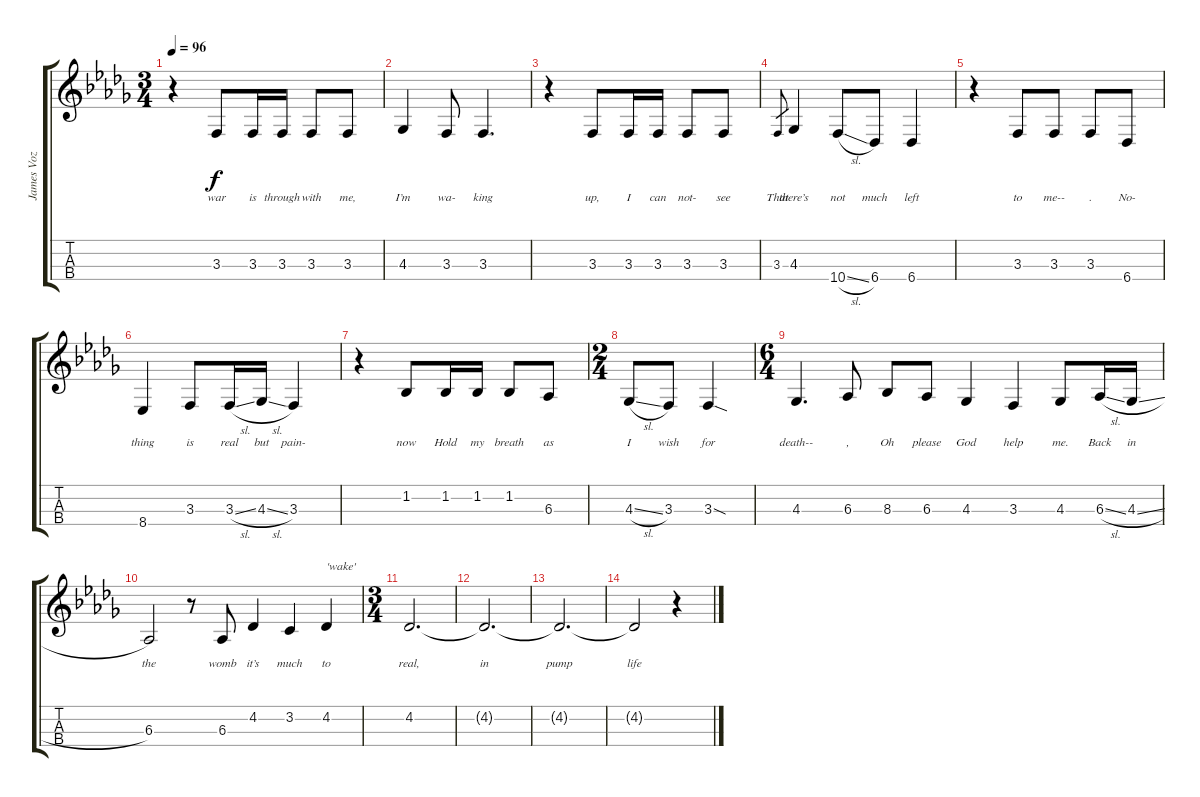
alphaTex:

\track ("James Voz" "James Voz") {instrument harmonica}
\staff {score tabs}
\tuning (E4 A3 D3 G2) {hide}
\ts (3 4)
\tempo 96
\clef g2
\ks bbminor
r.4{dy f} 3.3.8{lyrics (0 "war") lyrics (1 "") lyrics (2 "") lyrics (3 "") lyrics (4 "")} 3.3.16{lyrics (0 "is") lyrics (1 "") lyrics (2 "") lyrics (3 "") lyrics (4 "")} 3.3.16{lyrics (0 "through") lyrics (1 "") lyrics (2 "") lyrics (3 "") lyrics (4 "")} 3.3.8{lyrics (0 "with") lyrics (1 "") lyrics (2 "") lyrics (3 "") lyrics (4 "")} 3.3.8{lyrics (0 "me,") lyrics (1 "") lyrics (2 "") lyrics (3 "") lyrics (4 "")} |
4.3.4{lyrics (0 "I’m") lyrics (1 "") lyrics (2 "") lyrics (3 "") lyrics (4 "")} 3.3.8{lyrics (0 "wa-") lyrics (1 "") lyrics (2 "") lyrics (3 "") lyrics (4 "")} 3.3.4{d lyrics (0 "king") lyrics (1 "") lyrics (2 "") lyrics (3 "") lyrics (4 "")} |
r.4 3.3.8{lyrics (0 "up,") lyrics (1 "") lyrics (2 "") lyrics (3 "") lyrics (4 "")} 3.3.16{lyrics (0 "I") lyrics (1 "") lyrics (2 "") lyrics (3 "") lyrics (4 "")} 3.3.16{lyrics (0 "can") lyrics (1 "") lyrics (2 "") lyrics (3 "") lyrics (4 "")} 3.3.8{lyrics (0 "not-") lyrics (1 "") lyrics (2 "") lyrics (3 "") lyrics (4 "")} 3.3.8{lyrics (0 "see") lyrics (1 "") lyrics (2 "") lyrics (3 "") lyrics (4 "")} |
3.3.8{lyrics (0 "That") lyrics (1 "") lyrics (2 "") lyrics (3 "") lyrics (4 "") gr} 4.3.4{lyrics (0 "there’s") lyrics (1 "") lyrics (2 "") lyrics (3 "") lyrics (4 "")} 10.4{sl}.8{lyrics (0 "not") lyrics (1 "") lyrics (2 "") lyrics (3 "") lyrics (4 "")} 6.4.8{lyrics (0 "much") lyrics (1 "") lyrics (2 "") lyrics (3 "") lyrics (4 "")} 6.4.4{lyrics (0 "left") lyrics (1 "") lyrics (2 "") lyrics (3 "") lyrics (4 "")} |
r.4 3.3.8{lyrics (0 "to") lyrics (1 "") lyrics (2 "") lyrics (3 "") lyrics (4 "")} 3.3.8{lyrics (0 "me--") lyrics (1 "") lyrics (2 "") lyrics (3 "") lyrics (4 "")} 3.3.8{lyrics (0 ".") lyrics (1 "") lyrics (2 "") lyrics (3 "") lyrics (4 "")} 6.4.8{lyrics (0 "No-") lyrics (1 "") lyrics (2 "") lyrics (3 "") lyrics (4 "")} |
8.4.4{lyrics (0 "thing") lyrics (1 "") lyrics (2 "") lyrics (3 "") lyrics (4 "")} 3.3.8{lyrics (0 "is") lyrics (1 "") lyrics (2 "") lyrics (3 "") lyrics (4 "")} 3.3{sl}.16{lyrics (0 "real") lyrics (1 "") lyrics (2 "") lyrics (3 "") lyrics (4 "")} 4.3{sl}.16{lyrics (0 "but") lyrics (1 "") lyrics (2 "") lyrics (3 "") lyrics (4 "")} 3.3.4{lyrics (0 "pain-") lyrics (1 "") lyrics (2 "") lyrics (3 "") lyrics (4 "")} |
r.4 1.2.8{lyrics (0 "now") lyrics (1 "") lyrics (2 "") lyrics (3 "") lyrics (4 "")} 1.2.16{lyrics (0 "Hold") lyrics (1 "") lyrics (2 "") lyrics (3 "") lyrics (4 "")} 1.2.16{lyrics (0 "my") lyrics (1 "") lyrics (2 "") lyrics (3 "") lyrics (4 "")} 1.2.8{lyrics (0 "breath") lyrics (1 "") lyrics (2 "") lyrics (3 "") lyrics (4 "")} 6.3.8{lyrics (0 "as") lyrics (1 "") lyrics (2 "") lyrics (3 "") lyrics (4 "")} |
\ts (2 4)
4.3{sl}.8{lyrics (0 "I") lyrics (1 "") lyrics (2 "") lyrics (3 "") lyrics (4 "")} 3.3.8{lyrics (0 "wish") lyrics (1 "") lyrics (2 "") lyrics (3 "") lyrics (4 "")} 3.3{sod}.4{lyrics (0 "for") lyrics (1 "") lyrics (2 "") lyrics (3 "") lyrics (4 "")} |
\ts (6 4)
4.3.4{d lyrics (0 "death--") lyrics (1 "") lyrics (2 "") lyrics (3 "") lyrics (4 "")} 6.3.8{lyrics (0 ",") lyrics (1 "") lyrics (2 "") lyrics (3 "") lyrics (4 "")} 8.3.8{lyrics (0 "Oh") lyrics (1 "") lyrics (2 "") lyrics (3 "") lyrics (4 "")} 6.3.8{lyrics (0 "please") lyrics (1 "") lyrics (2 "") lyrics (3 "") lyrics (4 "")} 4.3.4{lyrics (0 "God") lyrics (1 "") lyrics (2 "") lyrics (3 "") lyrics (4 "")} 3.3.4{lyrics (0 "help") lyrics (1 "") lyrics (2 "") lyrics (3 "") lyrics (4 "")} 4.3.8{lyrics (0 "me.") lyrics (1 "") lyrics (2 "") lyrics (3 "") lyrics (4 "")} 6.3{sl}.16{lyrics (0 "Back") lyrics (1 "") lyrics (2 "") lyrics (3 "") lyrics (4 "")} 4.3{sl}.16{lyrics (0 "in") lyrics (1 "") lyrics (2 "") lyrics (3 "") lyrics (4 "")} |
6.3.2{lyrics (0 "the") lyrics (1 "") lyrics (2 "") lyrics (3 "") lyrics (4 "")} r.8 6.3.8{lyrics (0 "womb") lyrics (1 "") lyrics (2 "") lyrics (3 "") lyrics (4 "")} 4.2.4{lyrics (0 "it’s") lyrics (1 "") lyrics (2 "") lyrics (3 "") lyrics (4 "")} 3.2.4{lyrics (0 "much") lyrics (1 "") lyrics (2 "") lyrics (3 "") lyrics (4 "")} 4.2.4{txt "'wake'" lyrics (0 "to") lyrics (1 "") lyrics (2 "") lyrics (3 "") lyrics (4 "")} |
\ts (3 4)
4.2.2{d lyrics (0 "real,") lyrics (1 "") lyrics (2 "") lyrics (3 "") lyrics (4 "")} |
4.2{t}.2{d lyrics (0 "in") lyrics (1 "") lyrics (2 "") lyrics (3 "") lyrics (4 "")} |
4.2{t}.2{d lyrics (0 "pump") lyrics (1 "") lyrics (2 "") lyrics (3 "") lyrics (4 "")} |
4.2{t}.2{lyrics (0 "life") lyrics (1 "") lyrics (2 "") lyrics (3 "") lyrics (4 "")} r.4
